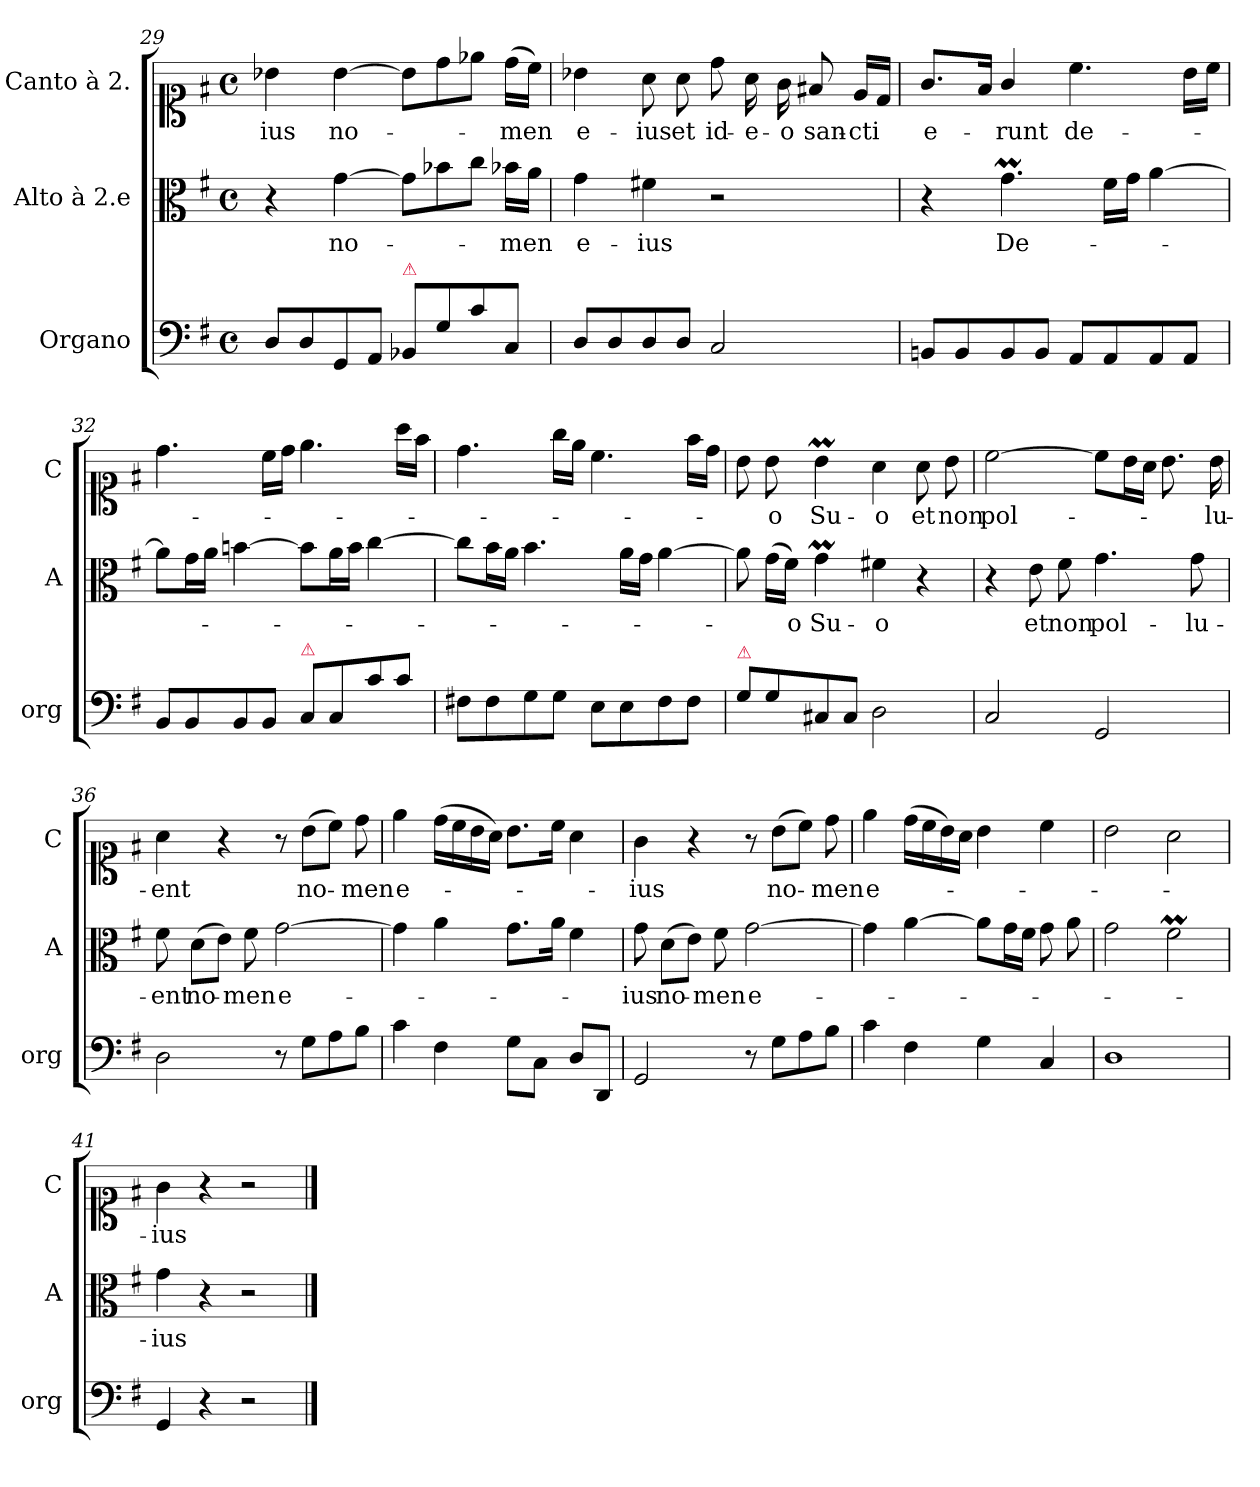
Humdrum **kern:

**kern	**kern	**text	**kern	**text
*part3	*part2	*part2	*part1	*part1
*staff3	*staff2	*staff2	*staff1	*staff1
*I"Organo	*I"Alto à 2.e	*	*I"Canto à 2.	*
*I'org	*I'A	*	*I'C	*
*clefF4	*clefC3	*	*clefC1	*
*k[f#]	*k[f#]	*	*k[f#]	*
*G:	*G:	*	*G:	*
*M4/4	*M4/4	*	*M4/4	*
*met(c)	*met(c)	*	*met(c)	*
=29	=29	=29	=29	=29
8D/L	4r	.	4b-X\	-ius
8D/	.	.	.	.
8GG/	[4g\	no-	[4b-\	no-
8AA/J	.	.	.	.
!LO:TX:a:color=crimson:t=⚠	!	!	!	!
8BB-X/L	8g\L]	.	8b-\L]	.
8G\	8b-X\	.	8dd\	.
8c\	8cc\J	.	8ee-X\J	.
8C/J	16b-X\LL	-men	(16dd\LL	-men
.	16a\JJ	.	16cc\JJ)	.
=30	=30	=30	=30	=30
8D/L	4g\	e-	4b-X\	e-
8D/	.	.	.	.
8D/	4f#X\	-ius	8a\	-ius
8D/J	.	.	8a\	et
2C/	2r	.	8dd\	id-
.	.	.	16a\	-e-
.	.	.	16g\	-o
.	.	.	8f#X/	san-
.	.	.	16e/LL	-cti
.	.	.	16d/JJ	.
=31	=31	=31	=31	=31
8BBn/L	4r	.	8.g/L	e-
8BB/	.	.	.	.
.	.	.	16f#/Jk	.
8BB/	4.gM\	De-	4g/	-runt
8BB/J	.	.	.	.
8AA/L	.	.	4.cc\	de-
8AA/	16f#\LL	.	.	.
.	16g\JJ	.	.	.
8AA/	[4a\	.	.	.
8AA/J	.	.	16b\LL	.
.	.	.	16cc\JJ	.
=32	=32	=32	=32	=32
8BB/L	8a\L]	.	4.dd\	.
8BB/	16g\L	.	.	.
.	16a\JJ	.	.	.
8BB/	[4bn\	.	.	.
8BB/J	.	.	16cc\LL	.
.	.	.	16dd\JJ	.
!LO:TX:a:color=crimson:t=⚠	!	!	!	!
8C/L	8b\L]	.	4.ee\	.
8C/	16a\L	.	.	.
.	16b\JJ	.	.	.
8c\	[4cc\	.	.	.
8c\J	.	.	16aa\LL	.
.	.	.	16ff#\JJ	.
=33	=33	=33	=33	=33
8F#X\L	8cc\L]	.	4.dd\	.
8F#\	16b\L	.	.	.
.	16a\JJ	.	.	.
8G\	4.b\	.	.	.
8G\J	.	.	16gg\LL	.
.	.	.	16ee\JJ	.
8E\L	.	.	4.cc\	.
8E\	16a\LL	.	.	.
.	16g\JJ	.	.	.
8F#\	[4a\	.	.	.
8F#\J	.	.	16ff#\LL	.
.	.	.	16dd\JJ	.
=34	=34	=34	=34	=34
!LO:TX:a:color=crimson:t=⚠	!	!	!	!
8G\L	8a\]	.	8b\	.
8G\	(16g\LL	.	8b\	-o
.	16f#\JJ)	-o	.	.
8C#X/	4gM\	Su-	4bm\	Su-
8C#/J	.	.	.	.
2D\	4f#X\	-o	4a\	-o
.	4r	.	8a\	et
.	.	.	8b\	non
=35	=35	=35	=35	=35
2C/	4r	.	[2cc\	pol-
.	8e\	et	.	.
.	8f#\	non	.	.
2GG/	4.g\	pol-	8cc\L]	.
.	.	.	16b\L	.
.	.	.	16a\JJ	.
.	.	.	8.b\	.
.	8g\	-lu-	.	.
.	.	.	16b\	-lu-
=36	=36	=36	=36	=36
2D\	8f#\	-ent	4a\	-ent
.	(8d\L	no-	.	.
.	8e\J)	.	4r	.
.	8f#\	-men	.	.
8r	[2g\	e-	8r	.
8G\L	.	.	(8b\L	no-
8A\	.	.	8cc\J)	.
8B\J	.	.	8dd\	-men
=37	=37	=37	=37	=37
4c\	4g\]	.	4ee\	e-
4F#\	4a\	.	(16dd\LL	.
.	.	.	16cc\	.
.	.	.	16b\	.
.	.	.	16a\JJ)	.
8G\L	8.g\L	.	8.b\L	.
8C\J	.	.	.	.
.	16a\Jk	.	16cc\Jk	.
8D/L	4f#\	.	4a\	.
8DD/J	.	.	.	.
=38	=38	=38	=38	=38
2GG/	8g\	-ius	4g\	-ius
.	(8d\L	no-	.	.
.	8e\J)	.	4r	.
.	8f#\	-men	.	.
8r	[2g\	e-	8r	.
8G\L	.	.	(8b\L	no-
8A\	.	.	8cc\J)	.
8B\J	.	.	8dd\	-men
=39	=39	=39	=39	=39
4c\	4g\]	.	4ee\	e-
4F#\	[4a\	.	(16dd\LL	.
.	.	.	16cc\	.
.	.	.	16b\)	.
.	.	.	16a\JJ	.
4G\	8a\L]	.	4b\	.
.	16g\L	.	.	.
.	16f#\JJ	.	.	.
4C/	8g\	.	4cc\	.
.	8a\	.	.	.
=40	=40	=40	=40	=40
1D	2g\	.	2b\	.
.	2f#m\	.	2a\	.
=41	=41	=41	=41	=41
4GG/	4g\	-ius	4g\	-ius
4r	4r	.	4r	.
2r	2r	.	2r	.
==	==	==	==	==
*-	*-	*-	*-	*-
